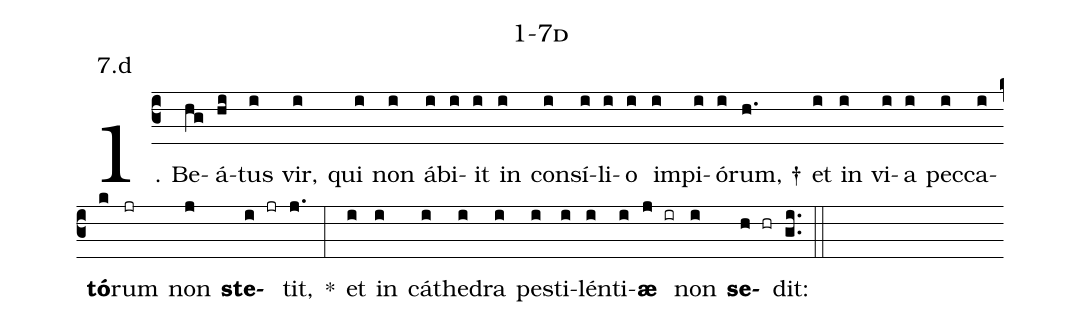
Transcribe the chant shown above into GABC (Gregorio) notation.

name: 1-7d;
annotation: 7.d;
%%
(c3)1. Be(hg)á(hi)tus(i) vir,(i) qui(i) non(i) áb(i)i(i)it(i) in(i) con(i)sí(i)li(i)o(i) im(i)pi(i)ó(i)rum, †(h.) et(i) in(i) vi(i)a(i) pec(i)ca(i)<b>tó</b>(k)rum(jr) non(j) <b>ste</b>(i jr)tit,(j.) *(:) et(i) in(i) cá(i)the(i)dra(i) pes(i)ti(i)lén(i)ti(i)<b>æ</b>(j ir) non(i) <b>se</b>(h hr)dit:(gi..) (::)
